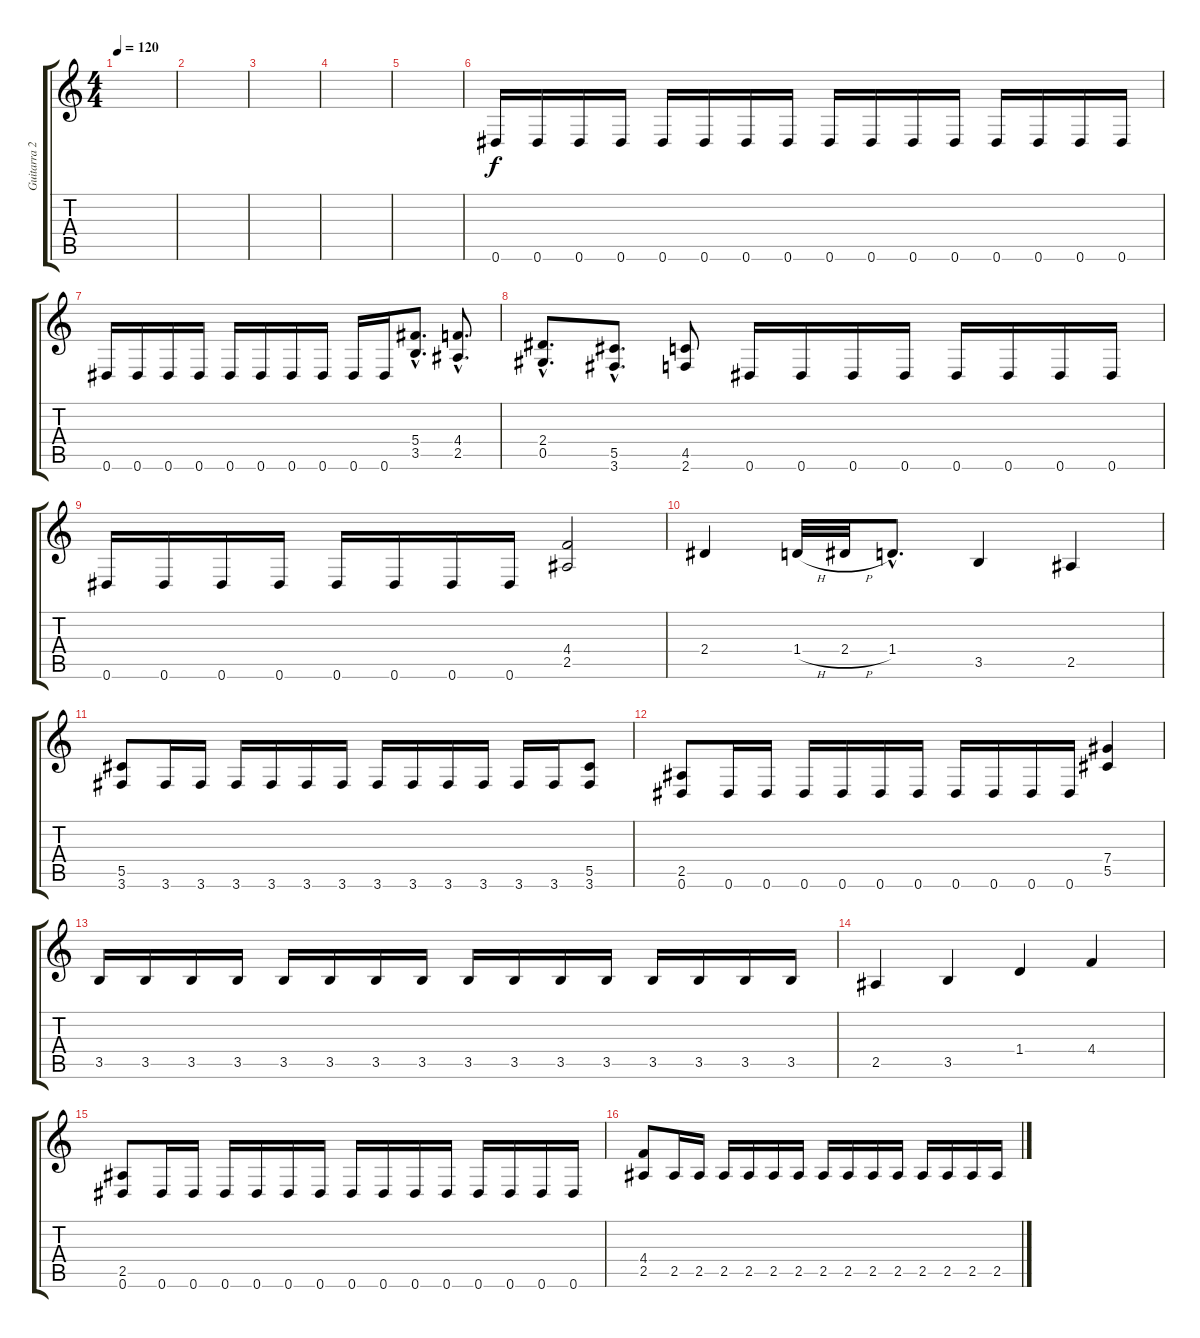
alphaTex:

\track ("Guitarra 2" "Guitarra 2") {instrument distortionguitar}
\staff {score tabs}
\tuning (Eb4 Bb3 Gb3 Db3 Ab2 Eb2) {hide}
\ts (4 4)
\tempo 120
\clef g2
\ks c
|
|
|
|
|
0.6.16 0.6.16 0.6.16 0.6.16 0.6.16 0.6.16 0.6.16 0.6.16 0.6.16 0.6.16 0.6.16 0.6.16 0.6.16 0.6.16 0.6.16 0.6.16 |
0.6.16 0.6.16 0.6.16 0.6.16 0.6.16 0.6.16 0.6.16 0.6.16 0.6.16 0.6.16 (5.4{hac} 3.5{hac}).8{d} (4.4{hac} 2.5{hac}).8{d} |
(2.4{hac} 0.5{hac}).8{d} (5.5{hac} 3.6{hac}).8{d} (4.5 2.6).8 0.6.16 0.6.16 0.6.16 0.6.16 0.6.16 0.6.16 0.6.16 0.6.16 |
0.6.16 0.6.16 0.6.16 0.6.16 0.6.16 0.6.16 0.6.16 0.6.16 (4.4 2.5).2 |
2.4.4 1.4{h}.32 2.4{h}.32 1.4{hac}.8{d} 3.5.4 2.5.4 |
(5.5 3.6).8 3.6.16 3.6.16 3.6.16 3.6.16 3.6.16 3.6.16 3.6.16 3.6.16 3.6.16 3.6.16 3.6.16 3.6.16 (5.5 3.6).8 |
(2.5 0.6).8 0.6.16 0.6.16 0.6.16 0.6.16 0.6.16 0.6.16 0.6.16 0.6.16 0.6.16 0.6.16 (7.4 5.5).4 |
3.5.16 3.5.16 3.5.16 3.5.16 3.5.16 3.5.16 3.5.16 3.5.16 3.5.16 3.5.16 3.5.16 3.5.16 3.5.16 3.5.16 3.5.16 3.5.16 |
2.5.4 3.5.4 1.4.4 4.4.4 |
(2.5 0.6).8 0.6.16 0.6.16 0.6.16 0.6.16 0.6.16 0.6.16 0.6.16 0.6.16 0.6.16 0.6.16 0.6.16 0.6.16 0.6.16 0.6.16 |
(4.4 2.5).8 2.5.16 2.5.16 2.5.16 2.5.16 2.5.16 2.5.16 2.5.16 2.5.16 2.5.16 2.5.16 2.5.16 2.5.16 2.5.16 2.5.16
